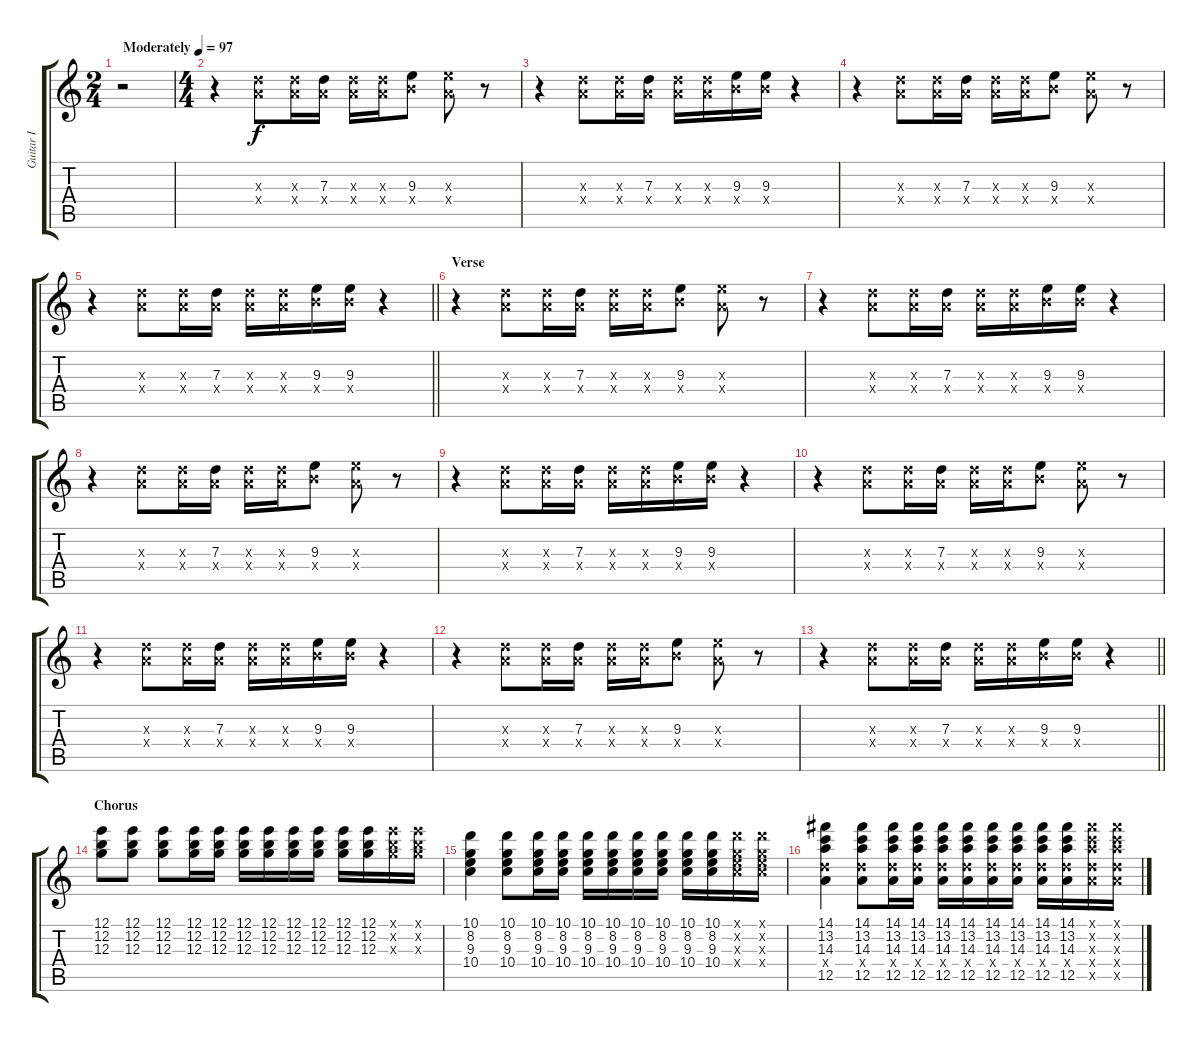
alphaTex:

\track ("Guitar I" "Guitar I") {instrument distortionguitar}
\staff {score tabs}
\tuning (E4 B3 G3 D3 A2 E2) {hide}
\ts (2 4)
\tempo (97 "Moderately")
\clef g2
\ks c
r.2{dy f instrument distortionguitar} |
\ts (4 4)
r.4 (7.3{x} 7.4{x}).8 (7.3{x} 7.4{x}).16 (7.3 7.4{x}).16 (7.3{x} 7.4{x}).16 (7.3{x} 7.4{x}).16 (9.3 9.4{x}).8 (9.3{x} 7.4{x}).8 r.8 |
r.4 (7.3{x} 7.4{x}).8 (7.3{x} 7.4{x}).16 (7.3 7.4{x}).16 (7.3{x} 7.4{x}).16 (7.3{x} 7.4{x}).16 (9.3 9.4{x}).16 (9.3 9.4{x}).16 r.4 |
r.4 (7.3{x} 7.4{x}).8 (7.3{x} 7.4{x}).16 (7.3 7.4{x}).16 (7.3{x} 7.4{x}).16 (7.3{x} 7.4{x}).16 (9.3 9.4{x}).8 (9.3{x} 7.4{x}).8 r.8 |
\barLineRight lightlight
r.4 (7.3{x} 7.4{x}).8 (7.3{x} 7.4{x}).16 (7.3 7.4{x}).16 (7.3{x} 7.4{x}).16 (7.3{x} 7.4{x}).16 (9.3 9.4{x}).16 (9.3 9.4{x}).16 r.4 |
\section ("" "Verse")
r.4 (7.3{x} 7.4{x}).8 (7.3{x} 7.4{x}).16 (7.3 7.4{x}).16 (7.3{x} 7.4{x}).16 (7.3{x} 7.4{x}).16 (9.3 9.4{x}).8 (9.3{x} 7.4{x}).8 r.8 |
r.4 (7.3{x} 7.4{x}).8 (7.3{x} 7.4{x}).16 (7.3 7.4{x}).16 (7.3{x} 7.4{x}).16 (7.3{x} 7.4{x}).16 (9.3 9.4{x}).16 (9.3 9.4{x}).16 r.4 |
r.4 (7.3{x} 7.4{x}).8 (7.3{x} 7.4{x}).16 (7.3 7.4{x}).16 (7.3{x} 7.4{x}).16 (7.3{x} 7.4{x}).16 (9.3 9.4{x}).8 (9.3{x} 7.4{x}).8 r.8 |
r.4 (7.3{x} 7.4{x}).8 (7.3{x} 7.4{x}).16 (7.3 7.4{x}).16 (7.3{x} 7.4{x}).16 (7.3{x} 7.4{x}).16 (9.3 9.4{x}).16 (9.3 9.4{x}).16 r.4 |
r.4 (7.3{x} 7.4{x}).8 (7.3{x} 7.4{x}).16 (7.3 7.4{x}).16 (7.3{x} 7.4{x}).16 (7.3{x} 7.4{x}).16 (9.3 9.4{x}).8 (9.3{x} 7.4{x}).8 r.8 |
r.4 (7.3{x} 7.4{x}).8 (7.3{x} 7.4{x}).16 (7.3 7.4{x}).16 (7.3{x} 7.4{x}).16 (7.3{x} 7.4{x}).16 (9.3 9.4{x}).16 (9.3 9.4{x}).16 r.4 |
r.4 (7.3{x} 7.4{x}).8 (7.3{x} 7.4{x}).16 (7.3 7.4{x}).16 (7.3{x} 7.4{x}).16 (7.3{x} 7.4{x}).16 (9.3 9.4{x}).8 (9.3{x} 7.4{x}).8 r.8 |
\barLineRight lightlight
r.4 (7.3{x} 7.4{x}).8 (7.3{x} 7.4{x}).16 (7.3 7.4{x}).16 (7.3{x} 7.4{x}).16 (7.3{x} 7.4{x}).16 (9.3 9.4{x}).16 (9.3 9.4{x}).16 r.4 |
\section ("" "Chorus")
(12.1 12.2 12.3).8 (12.1 12.2 12.3).8 (12.1 12.2 12.3).8 (12.1 12.2 12.3).16 (12.1 12.2 12.3).16 (12.1 12.2 12.3).16 (12.1 12.2 12.3).16 (12.1 12.2 12.3).16 (12.1 12.2 12.3).16 (12.1 12.2 12.3).16 (12.1 12.2 12.3).16 (12.1{x} 12.2{x} 12.3{x}).16 (12.1{x} 12.2{x} 12.3{x}).16 |
(10.1 8.2 9.3 10.4).4 (10.1 8.2 9.3 10.4).8 (10.1 8.2 9.3 10.4).16 (10.1 8.2 9.3 10.4).16 (10.1 8.2 9.3 10.4).16 (10.1 8.2 9.3 10.4).16 (10.1 8.2 9.3 10.4).16 (10.1 8.2 9.3 10.4).16 (10.1 8.2 9.3 10.4).16 (10.1 8.2 9.3 10.4).16 (10.1{x} 8.2{x} 9.3{x} 10.4{x}).16 (10.1{x} 8.2{x} 9.3{x} 10.4{x}).16 |
(14.1 13.2 14.3 12.4{x} 12.5).4 (14.1 13.2 14.3 12.4{x} 12.5).8 (14.1 13.2 14.3 12.4{x} 12.5).16 (14.1 13.2 14.3 12.4{x} 12.5).16 (14.1 13.2 14.3 12.4{x} 12.5).16 (14.1 13.2 14.3 12.4{x} 12.5).16 (14.1 13.2 14.3 12.4{x} 12.5).16 (14.1 13.2 14.3 12.4{x} 12.5).16 (14.1 13.2 14.3 12.4{x} 12.5).16 (14.1 13.2 14.3 12.4{x} 12.5).16 (14.1{x} 13.2{x} 14.3{x} 12.4{x} 12.5{x}).16 (14.1{x} 13.2{x} 14.3{x} 12.4{x} 12.5{x}).16
